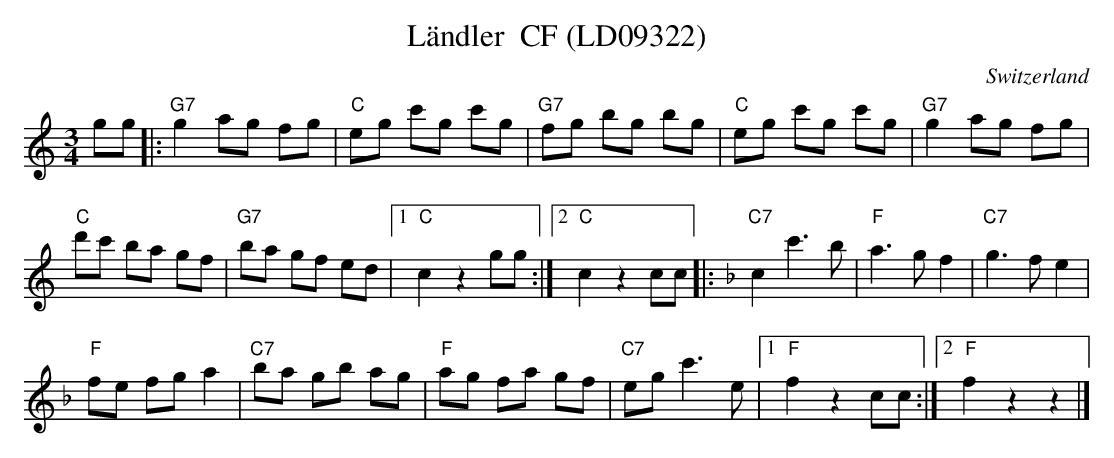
X:1
T:L\"andler  CF (LD09322)
M:3/4
L:1/8
O:Switzerland
K:C major
gg |: "G7"g2ag fg | "C"eg c'g c'g | "G7"fg bg bg | "C"eg c'g c'g | "G7"g2 ag fg |
"C"d'c' ba gf | "G7"ba gf ed |1 "C"c2z2gg :|2 "C"c2z2cc |: [K:F] "C7"c2c'3b | "F"a3gf2 | "C7"g3fe2 |
"F"fe fga2 | "C7"ba gb ag | "F"ag fa gf | "C7"eg c'3e |1 "F"f2z2cc :|2 "F"f2z2z2 |]
